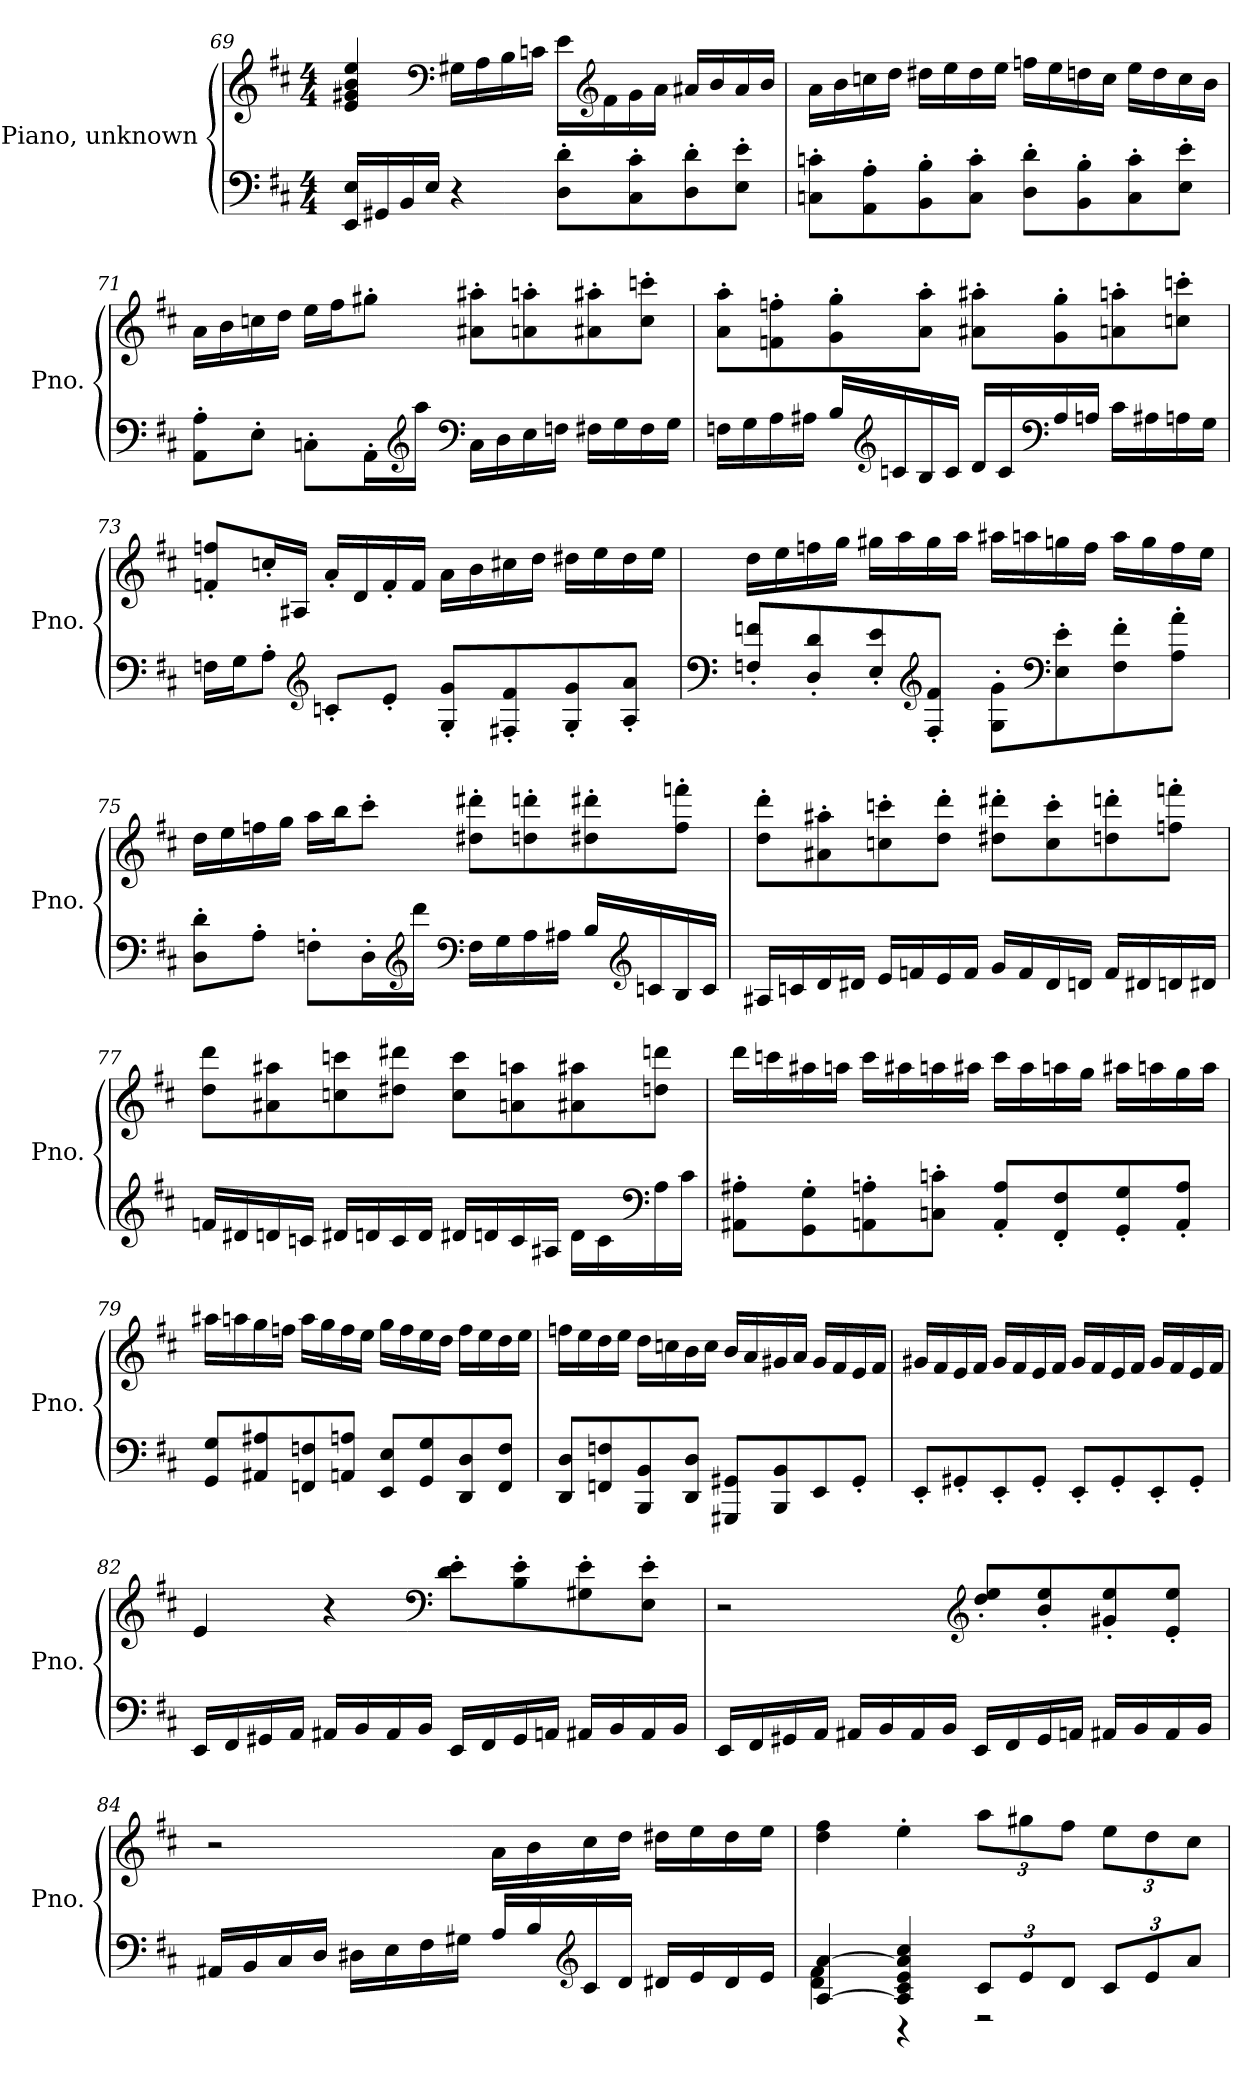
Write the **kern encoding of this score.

**kern	**kern
*part1	*part1
*staff2	*staff1
*I"Piano, unknown	*
*I'Pno.	*
*clefF4	*clefG2
*k[f#c#]	*k[f#c#]
*M4/4	*M4/4
=69	=69
16EE/ 16E/LL	4e/ 4g#X/ 4b/ 4ee/
16GG#X/	.
16BB/	.
16E/JJ	.
*	*clefF4
4r	16G#X\LL
.	16A\
.	16B\
.	16cn\JJ
8D\' 8d\'L	16e\LL
*	*clefG2
.	16f#\
8C#\' 8c#\'	16g#\
.	16a\JJ
8D\' 8d\'	16a#X/LL
.	16b/
8E\' 8e\'J	16a#/
.	16b/JJ
!!LO:LB:g=z
=70	=70
8Cn\' 8cn\'L	16a\LL
.	16b\
8AA\' 8A\'	16ccn\
.	16dd\JJ
8BB\' 8B\'	16dd#X\LL
.	16ee\
8C\' 8c\'J	16dd#\
.	16ee\JJ
8D\' 8d\'L	16ffn\LL
.	16ee\
8BB\' 8B\'	16ddn\
.	16cc\JJ
8C\' 8c\'	16ee\LL
.	16dd\
8E\' 8e\'J	16cc\
.	16b\JJ
=71	=71
8AA\' 8A\'L	16a\LL
.	16b\
8E'\J	16ccn\
.	16dd\JJ
8Cn'\L	16ee\LL
.	16ff#\J
16AA'\L	8gg#X'\J
*clefG2	*
16aa\JJ	.
*clefF4	*
16C\LL	8a#X\' 8aa#X\'L
16D\	.
16E\	8an\' 8aan\'
16Fn\JJ	.
16F#X\LL	8a#X\' 8aa#X\'
16G\	.
16F#\	8cc\' 8cccn\'J
16G\JJ	.
!!LO:PB:g=z
=72	=72
16Fn\LL	8a\' 8aa\'L
16G\	.
16A\	8fn\' 8ffn\'
16A#X\JJ	.
16B/LL	8g\' 8gg\'
*clefG2	*
16cn/	.
16B/	8a\' 8aa\'J
16c/JJ	.
16d/LL	8a#X\' 8aa#X\'L
16c/	.
*clefF4	*
16A#/	8g\' 8gg\'
16An/JJ	.
16c\LL	8an\' 8aan\'
16A#X\	.
16An\	8ccn\' 8cccn\'J
16G\JJ	.
=73	=73
16Fn\LL	8fn/' 8ffn/'L
16G\J	.
8A'\J	16ccn'/L
.	16A#X/JJ
*clefG2	*
8cn'/L	16a'/LL
.	16d/
8e'/J	16f'/
.	16f/JJ
8G/' 8g/'L	16a\LL
.	16b\
8F#X/' 8f#/'	16cc#X\
.	16dd\JJ
8G/' 8g/'	16dd#X\LL
.	16ee\
8A/' 8a/'J	16dd#\
.	16ee\JJ
!!LO:LB:g=z
=74	=74
*clefF4	*
8Fn/' 8fn/'L	16dd\LL
.	16ee\
8D/' 8d/'	16ffn\
.	16gg\JJ
8E/' 8e/'	16gg#X\LL
.	16aa\
*clefG2	*
8F/' 8f/'J	16gg#\
.	16aa\JJ
8G\' 8g\'L	16aa#X\LL
.	16aan\
*clefF4	*
8E\' 8e\'	16ggn\
.	16ff\JJ
8F\' 8f\'	16aa\LL
.	16gg\
8A\' 8a\'J	16ff\
.	16ee\JJ
!!LO:LB:g=z
=75	=75
8D\' 8d\'L	16dd\LL
.	16ee\
8A'\J	16ffn\
.	16gg\JJ
8Fn'\L	16aa\LL
.	16bb\J
16D'\L	8ccc#'\J
*clefG2	*
16ddd\JJ	.
*clefF4	*
16F\LL	8dd#X\' 8ddd#X\'L
16G\	.
16A\	8ddn\' 8dddn\'
16A#X\JJ	.
16B/LL	8dd#X\' 8ddd#X\'
*clefG2	*
16cn/	.
16B/	8ff\' 8fffn\'J
16c/JJ	.
!!LO:LB:g=z
=76	=76
16A#X/LL	8dd\' 8ddd\'L
16cn/	.
16d/	8a#X\' 8aa#X\'
16d#X/JJ	.
16e/LL	8ccn\' 8cccn\'
16fn/	.
16e/	8dd\' 8ddd\'J
16f/JJ	.
16g/LL	8dd#X\' 8ddd#X\'L
16f/	.
16d#/	8cc\' 8ccc\'
16dn/JJ	.
16f/LL	8ddn\' 8dddn\'
16d#X/	.
16dn/	8ffn\' 8fffn\'J
16d#X/JJ	.
!!LO:LB:g=z
=77	=77
16fn/LL	8dd\ 8ddd\L
16d#X/	.
16dn/	8a#X\ 8aa#X\
16cn/JJ	.
16d#X/LL	8ccn\ 8cccn\
16dn/	.
16c/	8dd#X\ 8ddd#X\J
16d/JJ	.
16d#X/LL	8cc\ 8ccc\L
16dn/	.
16c/	8an\ 8aan\
16A#X/JJ	.
16d\LL	8a#X\ 8aa#X\
16c\	.
*clefF4	*
16A#\	8ddn\ 8dddn\J
16c\JJ	.
!!LO:LB:g=z
=78	=78
8AA#X\' 8A#X\'L	16ddd\LL
.	16cccn\
8GG\' 8G\'	16aa#X\
.	16aan\JJ
8AAn\' 8An\'	16ccc\LL
.	16aa#X\
8Cn\' 8cn\'J	16aan\
.	16aa#X\JJ
8AA/' 8A/'L	16ccc\LL
.	16aa#\
8FF#/' 8F#/'	16aan\
.	16gg\JJ
8GG/' 8G/'	16aa#X\LL
.	16aan\
8AA/' 8A/'J	16gg\
.	16aa\JJ
=79	=79
8GG/ 8G/L	16aa#X\LL
.	16aan\
8AA#X/ 8A#X/	16gg\
.	16ffn\JJ
8FFn/ 8Fn/	16aa\LL
.	16gg\
8AAn/ 8An/J	16ff\
.	16ee\JJ
8EE/ 8E/L	16gg\LL
.	16ff\
8GG/ 8G/	16ee\
.	16dd\JJ
8DD/ 8D/	16ff\LL
.	16ee\
8FF/ 8F/J	16dd\
.	16ee\JJ
!!LO:PB:g=z
=80	=80
8DD/ 8D/L	16ffn\LL
.	16ee\
8FFn/ 8Fn/	16dd\
.	16ee\JJ
8BBB/ 8BB/	16dd\LL
.	16ccn\
8DD/ 8D/J	16b\
.	16cc\JJ
8GGG#X/ 8GG#X/L	16b/LL
.	16a/
8BBB/ 8BB/	16g#X/
.	16a/JJ
8EE/	16g#/LL
.	16f#/
8GG#'/J	16e/
.	16f#/JJ
=81	=81
8EE'/L	16g#X/LL
.	16f#/
8GG#X'/	16e/
.	16f#/JJ
8EE'/	16g#/LL
.	16f#/
8GG#'/J	16e/
.	16f#/JJ
8EE'/L	16g#/LL
.	16f#/
8GG#'/	16e/
.	16f#/JJ
8EE'/	16g#/LL
.	16f#/
8GG#'/J	16e/
.	16f#/JJ
!!LO:LB:g=z
=82	=82
16EE/LL	4e/
16FF#/	.
16GG#X/	.
16AA/JJ	.
16AA#X/LL	4r
16BB/	.
16AA#/	.
16BB/JJ	.
*	*clefF4
16EE/LL	8d\' 8e\'L
16FF#/	.
16GG#/	8B\' 8e\'
16AAn/JJ	.
16AA#X/LL	8G#X\' 8e\'
16BB/	.
16AA#/	8E\' 8e\'J
16BB/JJ	.
=83	=83
16EE/LL	2r
16FF#/	.
16GG#X/	.
16AA/JJ	.
16AA#X/LL	.
16BB/	.
16AA#/	.
16BB/JJ	.
*	*clefG2
16EE/LL	8dd/' 8ee/'L
16FF#/	.
16GG#/	8b/' 8ee/'
16AAn/JJ	.
16AA#X/LL	8g#X/' 8ee/'
16BB/	.
16AA#/	8e/' 8ee/'J
16BB/JJ	.
!!LO:LB:g=z
=84	=84
16AA#X/LL	2r
16BB/	.
16C#/	.
16D/JJ	.
16D#X\LL	.
16E\	.
16F#\	.
16G#X\JJ	.
16A/LL	16a\LL
16B/	16b\
*clefG2	*
16c#/	16cc#\
16d/JJ	16dd\JJ
16d#X/LL	16dd#X\LL
16e/	16ee\
16d#/	16dd#\
16e/JJ	16ee\JJ
=85	=85
*^	*
[4A/ [4a/	4d\ 4f#\	4dd\ 4ff#\
4A/] 4c#/ 4e/ 4a/] 4cc#/	4r	4ee'\
*Xbrackettup	*	*Xbrackettup
12c#/L	2r	12aa\L
12e/	.	12gg#X\
12d/J	.	12ff#\J
12c#/L	.	12ee\L
12e/	.	12dd\
12a/J	.	12cc#\J
*v	*v	*
=	=
*-	*-
